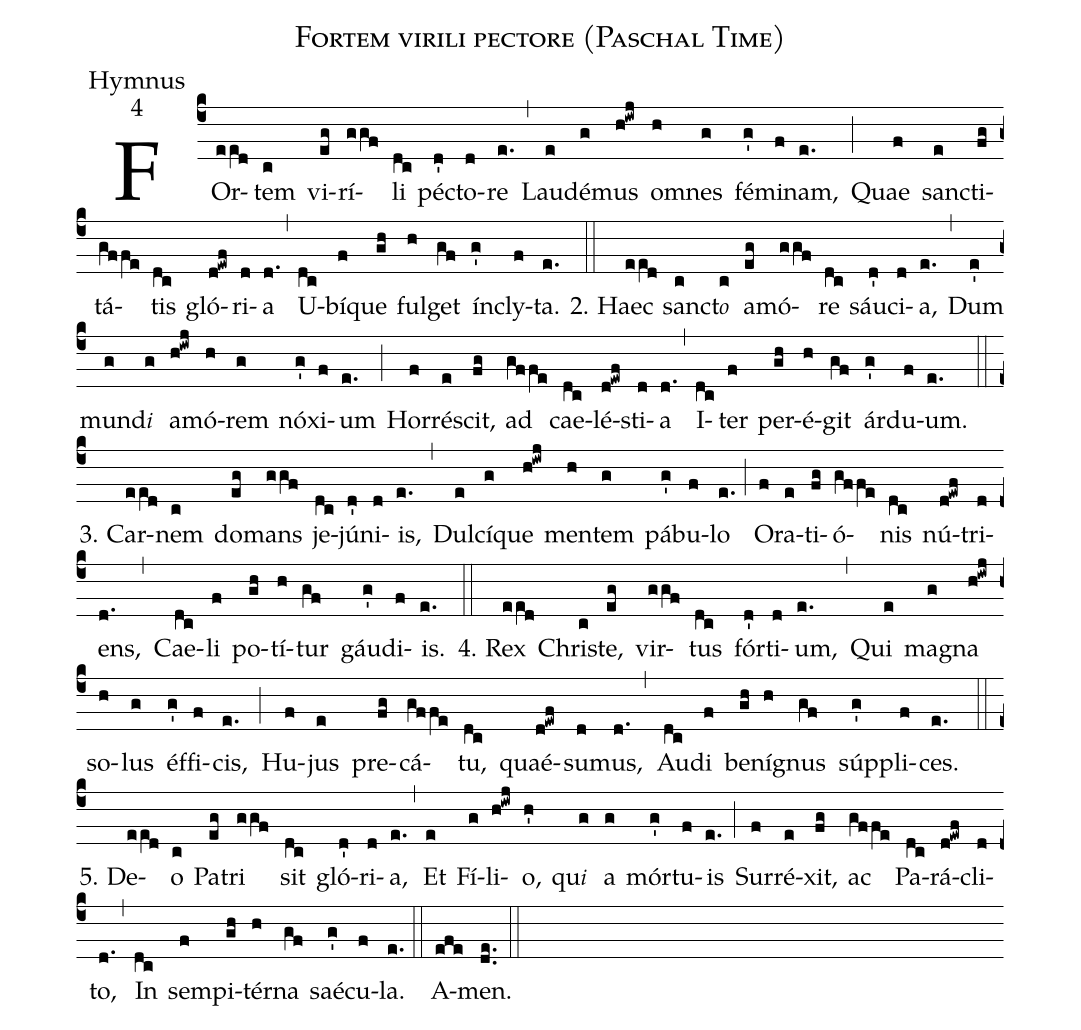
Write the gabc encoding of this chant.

name:Fortem virili pectore (Paschal Time);
office-part:Hymnus;
mode:4;
%%
(c4) FOr(ee[ll:1]d)tem(c) vi(eg)rí(ggf)li(dc) pé(d')cto(d)re(e.) (,) Lau(e)dé(g)mus(h!iwj) o(h)mnes(g) fé(g')mi(f)nam,(e.) (;) Quae(f) san(e)cti(fg)tá(gffe)tis(dc) gló(d!ewf)ri(d)a(d.) (,) U(dc)bí(f)que(gh) ful(h)get(gf) ín(g')cly(f)ta.(e.) (::)
2. Haec(ee[ll:1]d) san(c)ct{<e>o</e>}(c) a(eg)mó(ggf)re(dc) sáu(d')ci(d)a,(e.) (,) Dum(e') mun(g)d{<e>i</e>}(g) a(h!iwj)mó(h)rem(g) nó(g')xi(f)um(e.) (;) Hor(f)ré(e)scit,(fg) ad(gffe) cae(dc)lé(d!ewf)sti(d)a(d.) (,) I(dc)ter(f) per(gh)é(h)git(gf) ár(g')du(f)um.(e.) (::)
3. Car(ee[ll:1]d)nem(c) do(eg)mans(ggf) je(dc)jú(d')ni(d)is,(e.) (,) Dul(e)cí(g)que(h!iwj) men(h)tem(g) pá(g')bu(f)lo(e.) (;) O(f)ra(e)ti(fg)ó(gffe)nis(dc) nú(d!ewf)tri(d)ens,(d.) (,) Cae(dc)li(f) po(gh)tí(h)tur(gf) gáu(g')di(f)is.(e.) (::)
4. Rex(ee[ll:1]d) Chri(c)ste,(eg) vir(ggf)tus(dc) fór(d')ti(d)um,(e.) (,) Qui(e) ma(g)gna(h!iwj) so(h)lus(g) éf(g')fi(f)cis,(e.) (;) Hu(f)jus(e) pre(fg)cá(gffe)tu,(dc) quaé(d!ewf)su(d)mus,(d.) (,) Au(dc)di(f) be(gh)ní(h)gnus(gf) súp(g')pli(f)ces.(e.) (::)
5. De(ee[ll:1]d)o(c) Pa(eg)tri(ggf) sit(dc) gló(d')ri(d)a,(e.) (,) Et(e) Fí(g)li(h!iwj)o,(h') qu{<e>i</e>}(g) a(g) mór(g')tu(f)is(e.) (;) Sur(f)ré(e)xit,(fg) ac(gffe) Pa(dc)rá(d!ewf)cli(d)to,(d.) (,) In(dc) sem(f)pi(gh)tér(h)na(gf) saé(g')cu(f)la.(e.) (::)
A(efe)men.(de..) (::)
